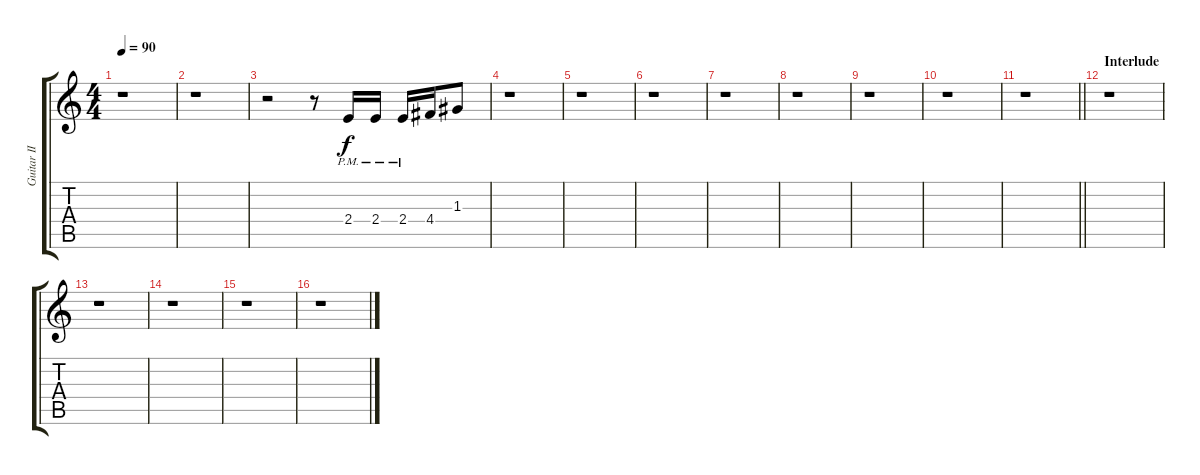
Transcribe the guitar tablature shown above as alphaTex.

\track ("Guitar II" "Guitar II") {instrument overdrivenguitar}
\staff {score tabs}
\tuning (E4 B3 G3 D3 A2 E2) {hide}
\ts (4 4)
\tempo 90
\clef g2
\ks c
r.1{dy f} |
r.1 |
r.2 r.8 2.4{pm}.16 2.4{pm}.16 2.4{pm}.16 4.4.16 1.3.8 |
r.1 |
r.1 |
r.1 |
r.1 |
r.1 |
r.1 |
r.1 |
\barLineRight lightlight
r.1 |
\section ("" "Interlude")
r.1 |
r.1 |
r.1 |
r.1 |
r.1
